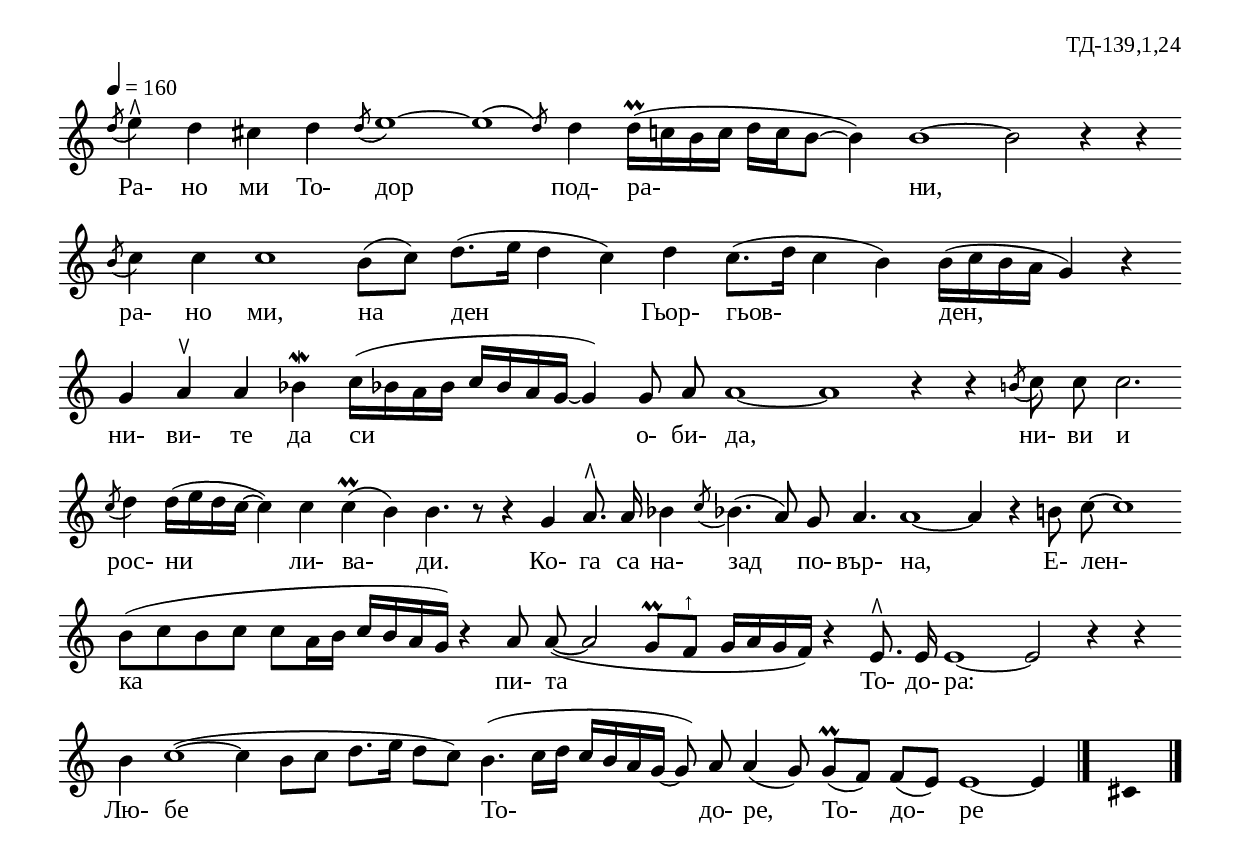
%{
td_139_1_24
%}

\include "td-preamble.ly"

\score {
\relative c'' {
\tempo 4 = 160
\cadenzaOn
\acciaccatura d8 e4^\rtoe d cis d \acciaccatura d8 e1~ 
\afterGrace e\( { \stdB d8\) \stdE }
d4 d16\prall[( c b c] d[ c b8]~ b4) b1~ b2 r4 r
\bar ""
\acciaccatura b8 c4 c c1 \bar "" b8[( c]) \bar "" d8.[( e16] d4 c) d \bar ""
c8.([ d16] c4 b) \bar "" b16[( c b a] g4) r
\bar ""
g4 a^\ltoe a bes\mordent \bar "" c16[( bes! a bes] c[ bes a g]~ g4) \bar ""
g8 a\noBeam a1~ a r4 r
\bar ""
\acciaccatura b8 c c\noBeam c2. \bar "" \acciaccatura c8 d4 d16[( e d c]~ c4) 
c c\prall( b) b4. r8 r4
\bar ""
g4 a8.\noBeam^\rtoe a16 bes!4 \bar "" 
\acciaccatura c8 bes!4.( a8) g\noBeam a4.\bar ""
a1~ a4 r b8 c\noBeam~ c1
\bar ""
b8[( c b c ] c[ a16 b] c[ b a g]) r4 \bar ""
a8 a\noBeam~( a2 g8\prall[ f^"↑"] g16[ a g f])
r4 e8.^\rtoe e16\noBeam \bar "" e1~ e2 r4 r
\bar ""
b'4 c1~( c4 b8[ c] d8.[ e16] d8[ c]) \bar "" 
b4.( c16[ d] c[ b a g]~ g8\noBeam) a a4( g8)
g\prall[( f]) f([ e]) e1~ e4
 \bar "|." 
s4 \fixB cis
 \bar "|."  
}
\addlyrics { Ра- но ми То- дор под- ра- ни, ра- но ми, на ден Гьор- гьов- ден,
ни- ви- те да си о- би- да, ни- ви и рос- ни ли- ва- ди. 
Ко- га са на- зад по- вър- на, Е- лен- ка пи- та То- до- ра:
Лю- бе То- до- ре, То- до- ре }
%
\layout {
   \context { 
	    \Staff \remove "Time_signature_engraver" } 
  indent = #0
  line-width = 190\mm
  ragged-right=##f
}
%
\midi { 
	\context {
		\Score tempoWholesPerMinute = #(ly:make-moment 160 4)
		}
	}
}
%
\header{
  opus = "ТД-139,1,24"
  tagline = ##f
}


